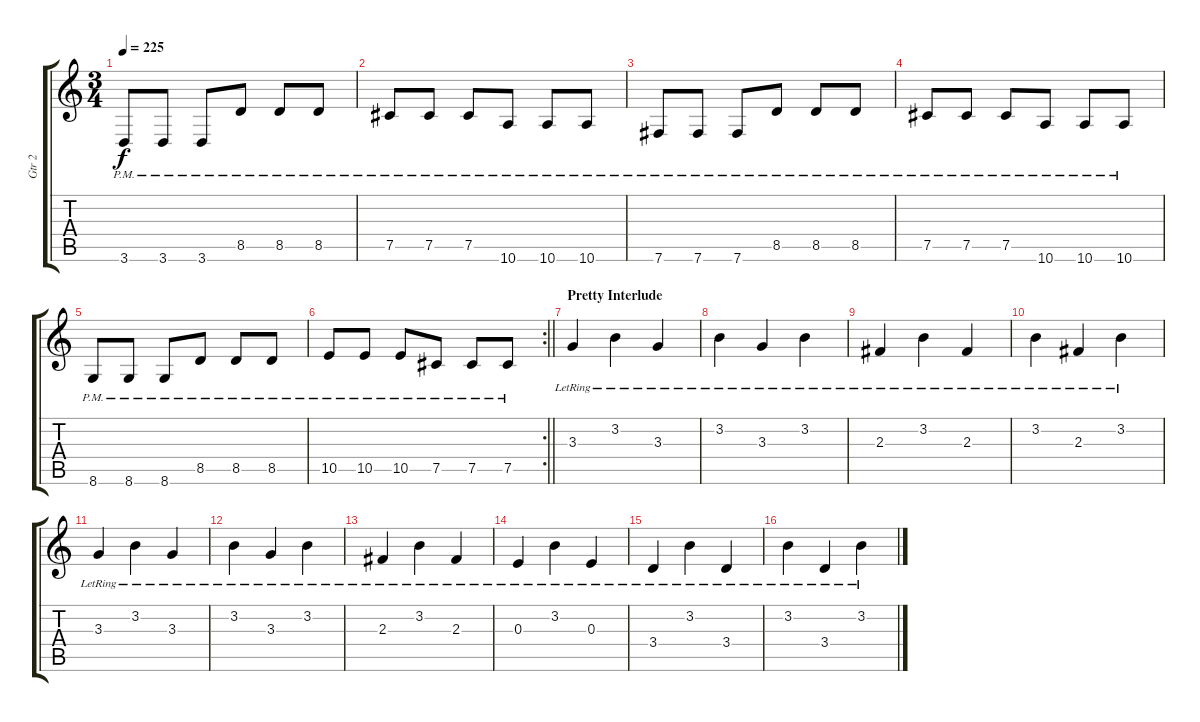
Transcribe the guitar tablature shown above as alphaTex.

\track ("Gtr 2" "Gtr 2") {instrument distortionguitar}
\staff {score tabs}
\tuning (Db4 Ab3 E3 B2 Gb2 B1) {hide}
\ts (3 4)
\tempo 225
\clef g2
\ks c
3.6{pm}.8{dy f} 3.6{pm}.8 3.6{pm}.8 8.5{pm}.8 8.5{pm}.8 8.5{pm}.8 |
7.5{pm}.8 7.5{pm}.8 7.5{pm}.8 10.6{pm}.8 10.6{pm}.8 10.6{pm}.8 |
7.6{pm}.8 7.6{pm}.8 7.6{pm}.8 8.5{pm}.8 8.5{pm}.8 8.5{pm}.8 |
7.5{pm}.8 7.5{pm}.8 7.5{pm}.8 10.6{pm}.8 10.6{pm}.8 10.6{pm}.8 |
8.6{pm}.8 8.6{pm}.8 8.6{pm}.8 8.5{pm}.8 8.5{pm}.8 8.5{pm}.8 |
\rc 2
\barLineRight lightlight
10.5{pm}.8 10.5{pm}.8 10.5{pm}.8 7.5{pm}.8 7.5{pm}.8 7.5{pm}.8 |
\section ("" "Pretty Interlude")
3.3{lr}.4{instrument electricguitarclean} 3.2{lr}.4 3.3{lr}.4 |
3.2{lr}.4 3.3{lr}.4 3.2{lr}.4 |
2.3{lr}.4 3.2{lr}.4 2.3{lr}.4 |
3.2{lr}.4 2.3{lr}.4 3.2{lr}.4 |
3.3{lr}.4 3.2{lr}.4 3.3{lr}.4 |
3.2{lr}.4 3.3{lr}.4 3.2{lr}.4 |
2.3{lr}.4 3.2{lr}.4 2.3{lr}.4 |
0.3{lr}.4 3.2{lr}.4 0.3{lr}.4 |
3.4{lr}.4 3.2{lr}.4 3.4{lr}.4 |
3.2{lr}.4 3.4{lr}.4 3.2{lr}.4
